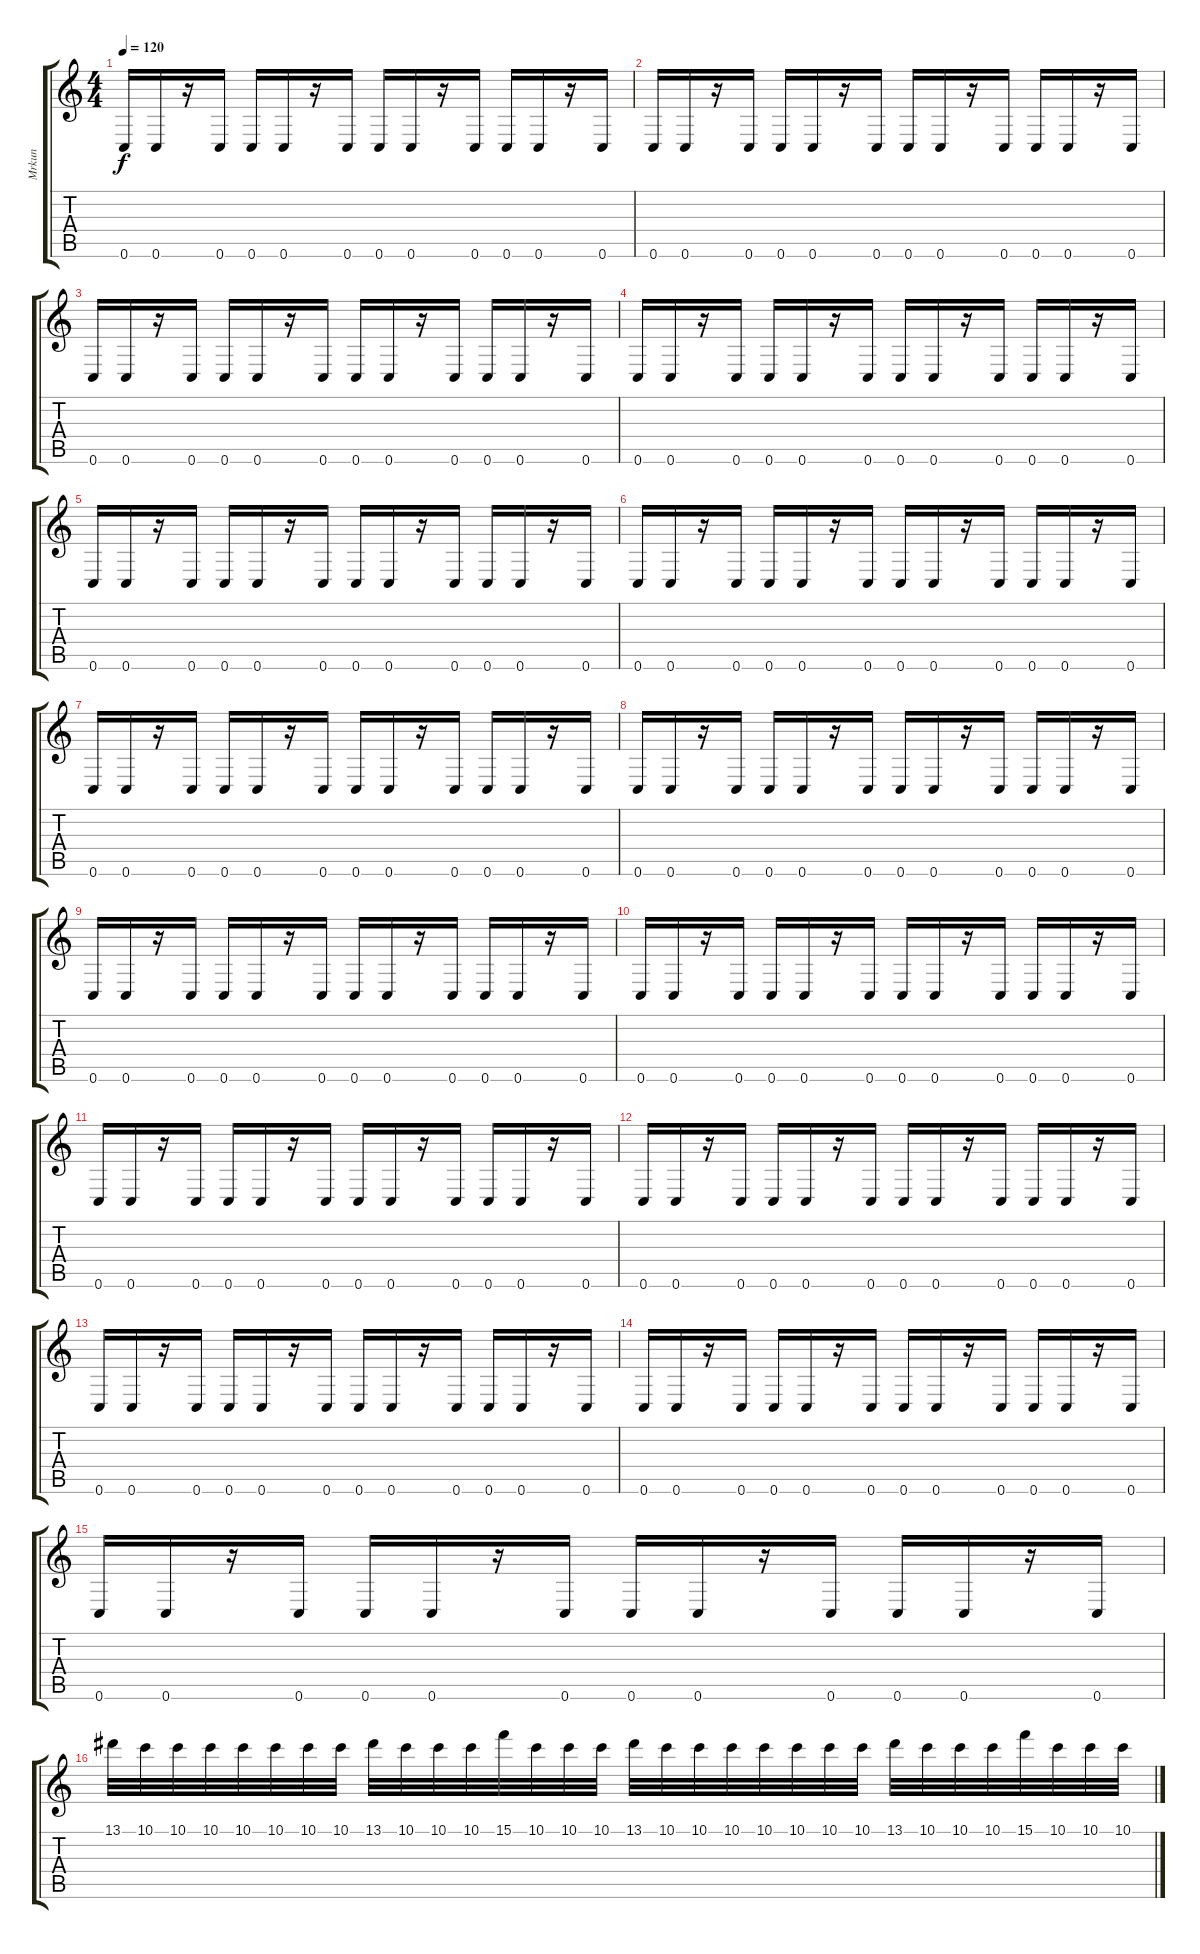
\track ("Mrkun" "Mrkun") {instrument distortionguitar}
\staff {score tabs}
\tuning (D4 A3 F3 C3 G2 C2) {hide}
\ts (4 4)
\tempo 120
\clef g2
\ks c
0.6.16{dy f} 0.6.16 r.16 0.6.16 0.6.16 0.6.16 r.16 0.6.16 0.6.16 0.6.16 r.16 0.6.16 0.6.16 0.6.16 r.16 0.6.16 |
0.6.16 0.6.16 r.16 0.6.16 0.6.16 0.6.16 r.16 0.6.16 0.6.16 0.6.16 r.16 0.6.16 0.6.16 0.6.16 r.16 0.6.16 |
0.6.16 0.6.16 r.16 0.6.16 0.6.16 0.6.16 r.16 0.6.16 0.6.16 0.6.16 r.16 0.6.16 0.6.16 0.6.16 r.16 0.6.16 |
0.6.16 0.6.16 r.16 0.6.16 0.6.16 0.6.16 r.16 0.6.16 0.6.16 0.6.16 r.16 0.6.16 0.6.16 0.6.16 r.16 0.6.16 |
0.6.16 0.6.16 r.16 0.6.16 0.6.16 0.6.16 r.16 0.6.16 0.6.16 0.6.16 r.16 0.6.16 0.6.16 0.6.16 r.16 0.6.16 |
0.6.16 0.6.16 r.16 0.6.16 0.6.16 0.6.16 r.16 0.6.16 0.6.16 0.6.16 r.16 0.6.16 0.6.16 0.6.16 r.16 0.6.16 |
0.6.16 0.6.16 r.16 0.6.16 0.6.16 0.6.16 r.16 0.6.16 0.6.16 0.6.16 r.16 0.6.16 0.6.16 0.6.16 r.16 0.6.16 |
0.6.16 0.6.16 r.16 0.6.16 0.6.16 0.6.16 r.16 0.6.16 0.6.16 0.6.16 r.16 0.6.16 0.6.16 0.6.16 r.16 0.6.16 |
0.6.16 0.6.16 r.16 0.6.16 0.6.16 0.6.16 r.16 0.6.16 0.6.16 0.6.16 r.16 0.6.16 0.6.16 0.6.16 r.16 0.6.16 |
0.6.16 0.6.16 r.16 0.6.16 0.6.16 0.6.16 r.16 0.6.16 0.6.16 0.6.16 r.16 0.6.16 0.6.16 0.6.16 r.16 0.6.16 |
0.6.16 0.6.16 r.16 0.6.16 0.6.16 0.6.16 r.16 0.6.16 0.6.16 0.6.16 r.16 0.6.16 0.6.16 0.6.16 r.16 0.6.16 |
0.6.16 0.6.16 r.16 0.6.16 0.6.16 0.6.16 r.16 0.6.16 0.6.16 0.6.16 r.16 0.6.16 0.6.16 0.6.16 r.16 0.6.16 |
0.6.16 0.6.16 r.16 0.6.16 0.6.16 0.6.16 r.16 0.6.16 0.6.16 0.6.16 r.16 0.6.16 0.6.16 0.6.16 r.16 0.6.16 |
0.6.16 0.6.16 r.16 0.6.16 0.6.16 0.6.16 r.16 0.6.16 0.6.16 0.6.16 r.16 0.6.16 0.6.16 0.6.16 r.16 0.6.16 |
0.6.16 0.6.16 r.16 0.6.16 0.6.16 0.6.16 r.16 0.6.16 0.6.16 0.6.16 r.16 0.6.16 0.6.16 0.6.16 r.16 0.6.16 |
13.1.32 10.1.32 10.1.32 10.1.32 10.1.32 10.1.32 10.1.32 10.1.32 13.1.32 10.1.32 10.1.32 10.1.32 15.1.32 10.1.32 10.1.32 10.1.32 13.1.32 10.1.32 10.1.32 10.1.32 10.1.32 10.1.32 10.1.32 10.1.32 13.1.32 10.1.32 10.1.32 10.1.32 15.1.32 10.1.32 10.1.32 10.1.32
